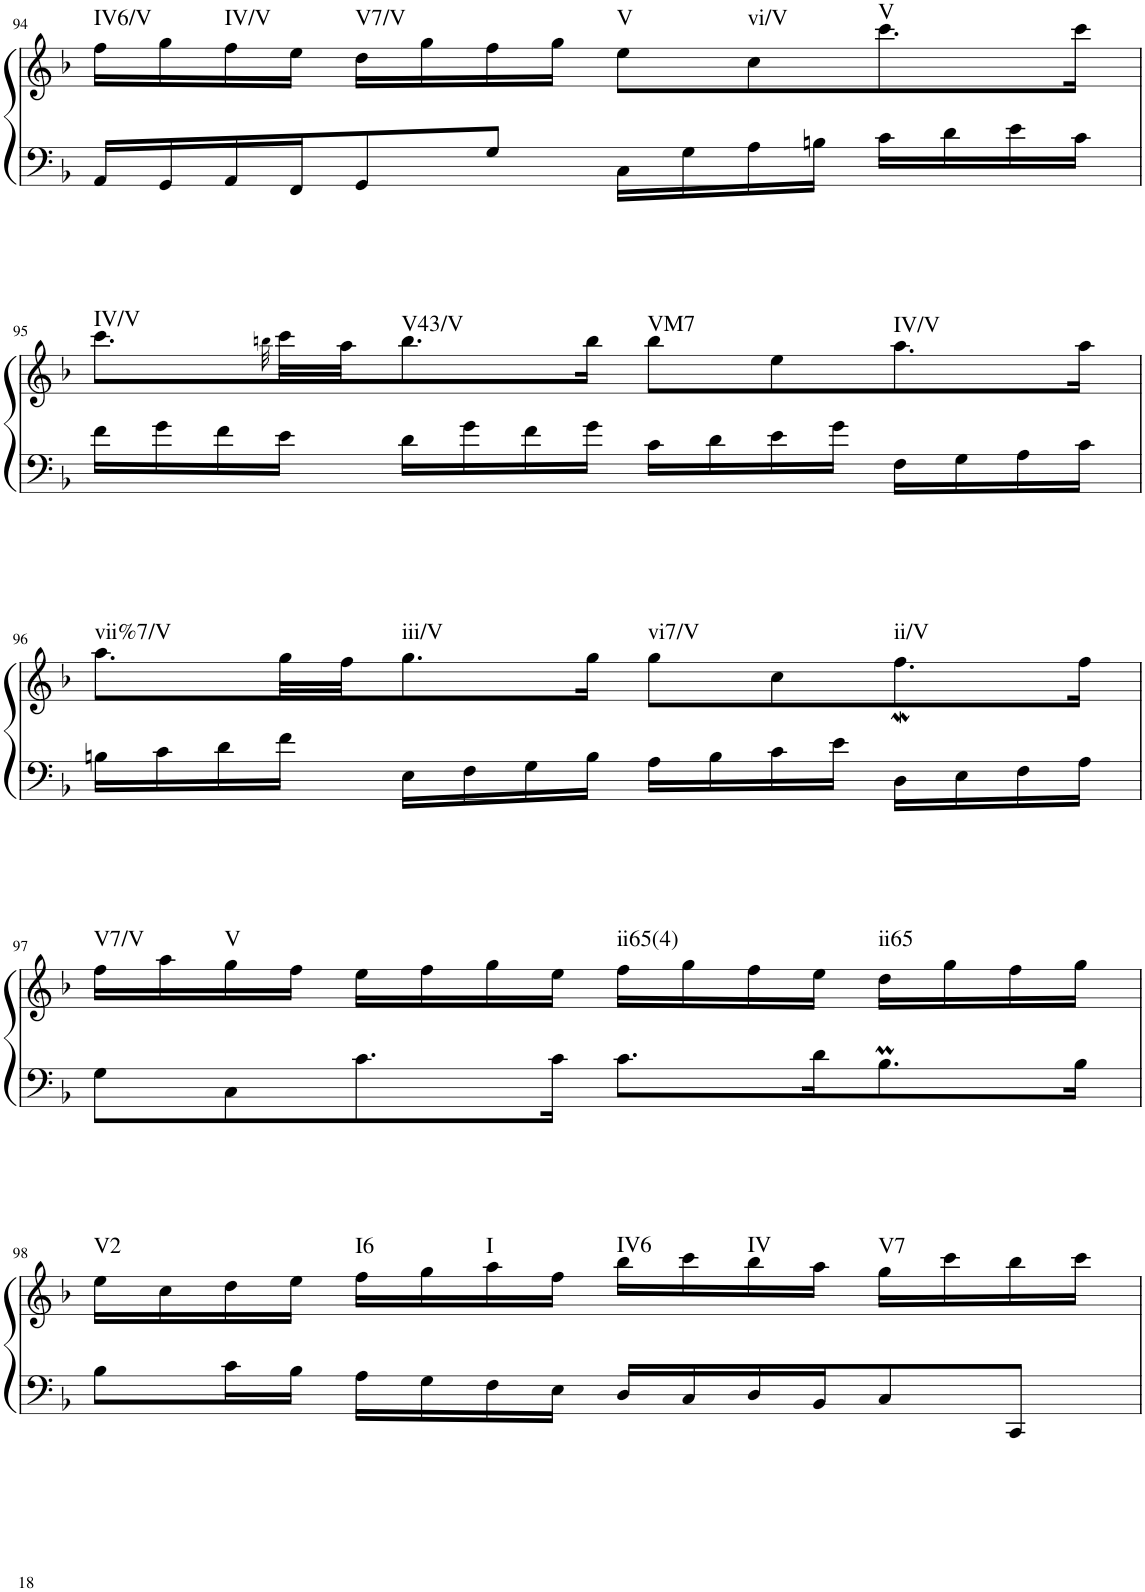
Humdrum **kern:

**kern	**kern	**harte
*part1	*part1	*part1
*staff2	*staff1	*
*I"Klavier linke Hand	*	*
!!LO:PB:g=z
*clefF4	*clefG2	*
*k[b-]	*k[b-]	*
*M2/2	*M2/2	*
=94	=94	=94
*	*^	*
!	!	!	!LO:H:n=1:kt=IV6/V
!	!	!	!LO:H:n=2:kt=IV/V
!	!	!	!LO:H:n=3:kt=V7/V
!	!	!	!LO:H:n=4:kt=V
!	!	!	!LO:H:n=5:kt=vi/V
!	!	!	!LO:H:n=6:kt=V
16AA/LL	1ryy	16ff\LL	N N N N N N
16GG/	.	16gg\	.
16AA/	.	16ff\	.
16FF/J	.	16ee\JJ	.
8GG/	.	16dd\LL	.
.	.	16gg\	.
8G/J	.	16ff\	.
.	.	16gg\JJ	.
16C\LL	.	8ee\L	.
16G\	.	.	.
16A\	.	8cc\	.
16Bn\JJ	.	.	.
16c\LL	.	8.ccc\	.
16d\	.	.	.
16e\	.	.	.
16c\JJ	.	16ccc\Jk	.
!!LO:LB:g=z	!!
=95	=95	=95	=95
!	!	!	!LO:H:n=1:kt=IV/V
!	!	!	!LO:H:n=2:kt=V43/V
!	!	!	!LO:H:n=3:kt=VM7
!	!	!	!LO:H:n=4:kt=IV/V
16f\LL	1ryy	8.ccc\L	N N N N
16g\	.	.	.
16f\	.	.	.
.	.	32qbbn\	.
16e\JJ	.	32ccc\LL	.
.	.	32aa\JJ	.
16d\LL	.	8.bb\	.
16g\	.	.	.
16f\	.	.	.
16g\JJ	.	16bb\Jk	.
16c\LL	.	8bb\L	.
16d\	.	.	.
16e\	.	8ee\	.
16g\JJ	.	.	.
16F\LL	.	8.aa\	.
16G\	.	.	.
16A\	.	.	.
16c\JJ	.	16aa\Jk	.
!!LO:LB:g=z	!!
=96	=96	=96	=96
!	!	!	!LO:H:n=1:kt=vii%7/V
!	!	!	!LO:H:n=2:kt=iii/V
!	!	!	!LO:H:n=3:kt=vi7/V
!	!	!	!LO:H:n=4:kt=ii/V
16Bn\LL	1ryy	8.aa\L	N N N N
16c\	.	.	.
16d\	.	.	.
16f\JJ	.	32gg\LL	.
.	.	32ff\JJ	.
16E\LL	.	8.gg\	.
16F\	.	.	.
16G\	.	.	.
16B\JJ	.	16gg\Jk	.
16A\LL	.	8gg\L	.
16B\	.	.	.
16c\	.	8cc\	.
16e\JJ	.	.	.
16D\LL	.	8.ffw\	.
16E\	.	.	.
16F\	.	.	.
16A\JJ	.	16ff\Jk	.
!!LO:LB:g=z	!!
=97	=97	=97	=97
!	!	!	!LO:H:n=1:kt=V7/V
!	!	!	!LO:H:n=2:kt=V
!	!	!	!LO:H:n=3:kt=ii65(4)
!	!	!	!LO:H:n=4:kt=ii65
8G\L	1ryy	16ff\LL	N N N N
.	.	16aa\	.
8C\	.	16gg\	.
.	.	16ff\JJ	.
8.c\	.	16ee\LL	.
.	.	16ff\	.
.	.	16gg\	.
16c\Jk	.	16ee\JJ	.
8.c\L	.	16ff\LL	.
.	.	16gg\	.
.	.	16ff\	.
16d\K	.	16ee\JJ	.
8.B-M\	.	16dd\LL	.
.	.	16gg\	.
.	.	16ff\	.
16B-\Jk	.	16gg\JJ	.
!!LO:LB:g=z	!!
=98	=98	=98	=98
!	!	!	!LO:H:n=1:kt=V2
!	!	!	!LO:H:n=2:kt=I6
!	!	!	!LO:H:n=3:kt=I
!	!	!	!LO:H:n=4:kt=IV6
!	!	!	!LO:H:n=5:kt=IV
!	!	!	!LO:H:n=6:kt=V7
8B-\L	1ryy	16ee\LL	N N N N N N
.	.	16cc\	.
16c\L	.	16dd\	.
16B-\JJ	.	16ee\JJ	.
16A\LL	.	16ff\LL	.
16G\	.	16gg\	.
16F\	.	16aa\	.
16E\JJ	.	16ff\JJ	.
16D/LL	.	16bb-\LL	.
16C/	.	16ccc\	.
16D/	.	16bb-\	.
16BB-/J	.	16aa\JJ	.
8C/	.	16gg\LL	.
.	.	16ccc\	.
8CC/J	.	16bb-\	.
.	.	16ccc\JJ	.
*	*v	*v	*
=	=	=
*-	*-	*-
